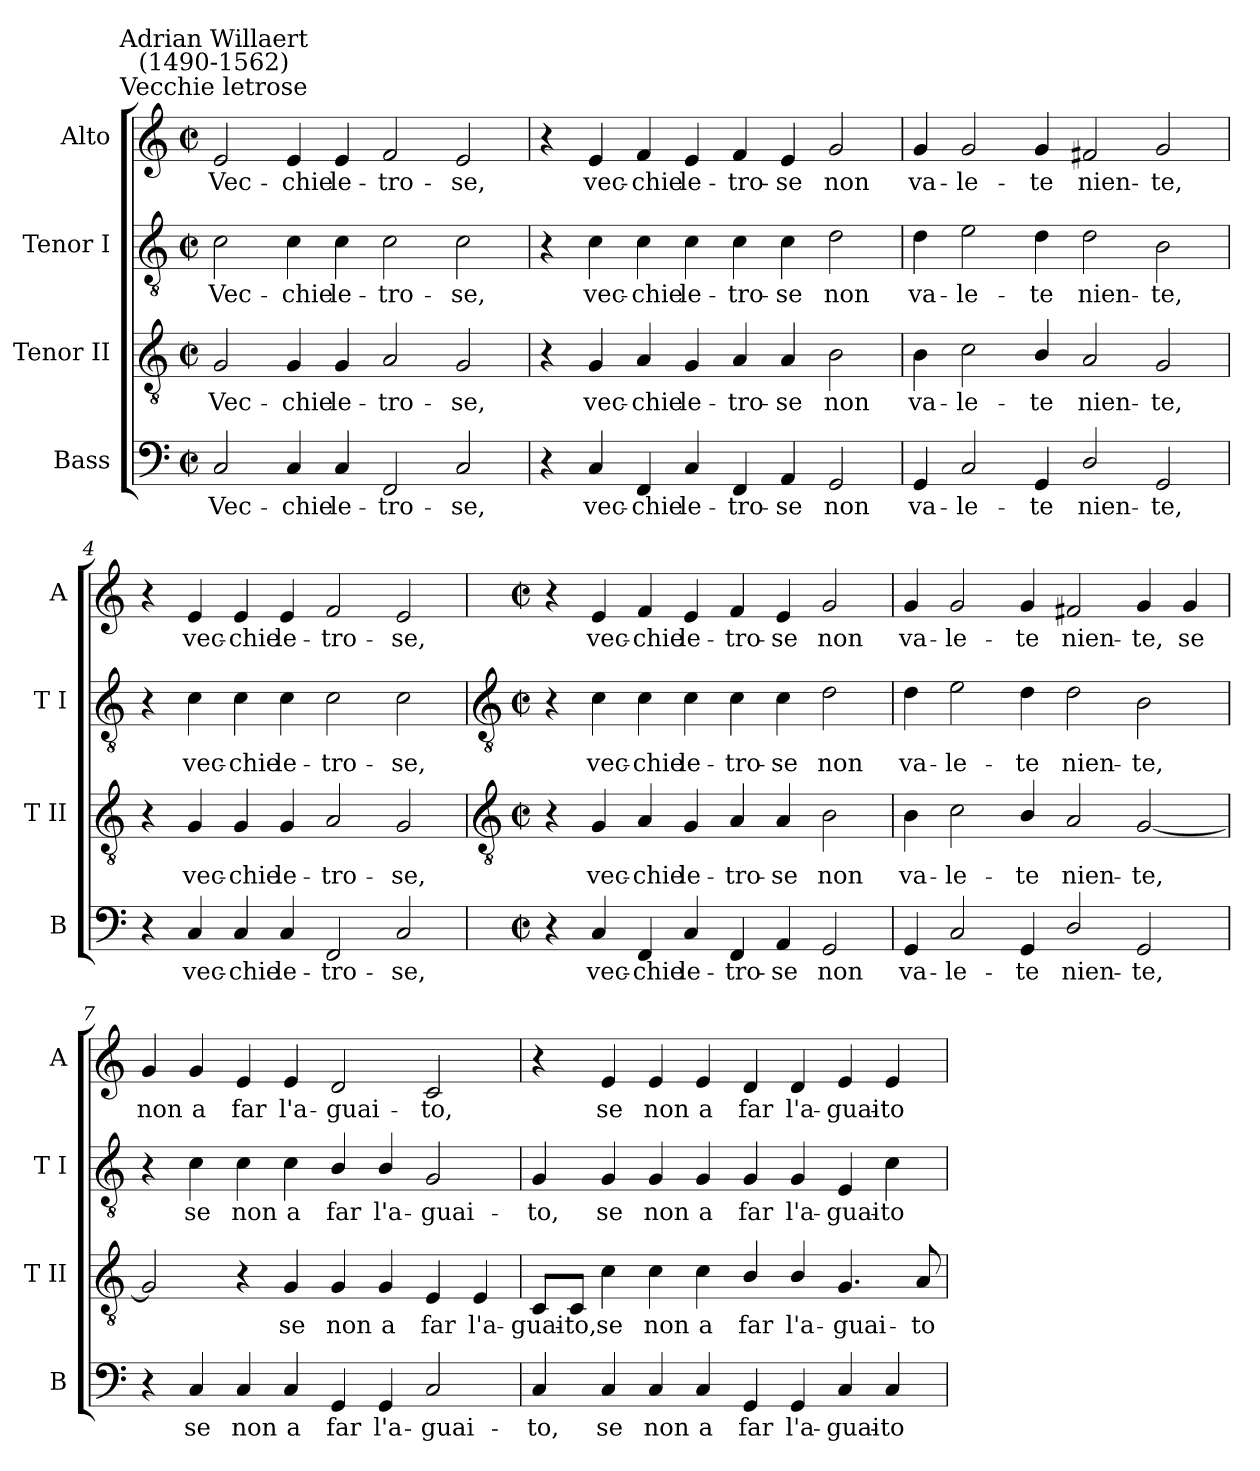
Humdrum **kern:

**kern	**text	**kern	**text	**kern	**text	**kern	**text
*part4	*part4	*part3	*part3	*part2	*part2	*part1	*part1
*staff4	*staff4	*staff3	*staff3	*staff2	*staff2	*staff1	*staff1
*I"Bass	*	*I"Tenor II	*	*I"Tenor I	*	*I"Alto	*
*I'B	*	*I'T II	*	*I'T I	*	*I'A	*
*clefF4	*	*clefGv2	*	*clefGv2	*	*clefG2	*
*k[]	*	*k[]	*	*k[]	*	*k[]	*
*C:	*	*C:	*	*C:	*	*C:	*
*M4/2	*	*M4/2	*	*M4/2	*	*M4/2	*
*met(c|)	*	*met(c|)	*	*met(c|)	*	*met(c|)	*
=1	=1	=1	=1	=1	=1	=1	=1
!	!	!	!	!	!	!LO:TX:a:cj:t=Vecchie letrose	!
!	!	!	!	!	!	!LO:TX:a:cj:t=Adrian Willaert\n(1490-1562)	!
!	!LO:LY:b	!	!LO:LY:b	!	!LO:LY:b	!	!LO:LY:b
2C	Vec-	2G	Vec-	2c	Vec-	2e	Vec-
!	!LO:LY:b	!	!LO:LY:b	!	!LO:LY:b	!	!LO:LY:b
4C	-chie	4G	-chie	4c	-chie	4e	-chie
!	!LO:LY:b	!	!LO:LY:b	!	!LO:LY:b	!	!LO:LY:b
4C	le-	4G	le-	4c	le-	4e	le-
!	!LO:LY:b	!	!LO:LY:b	!	!LO:LY:b	!	!LO:LY:b
2FF	-tro-	2A	-tro-	2c	-tro-	2f	-tro-
!	!LO:LY:b	!	!LO:LY:b	!	!LO:LY:b	!	!LO:LY:b
2C	-se,	2G	-se,	2c	-se,	2e	-se,
=2	=2	=2	=2	=2	=2	=2	=2
4r	.	4r	.	4r	.	4r	.
!	!LO:LY:b	!	!LO:LY:b	!	!LO:LY:b	!	!LO:LY:b
4C	vec-	4G	vec-	4c	vec-	4e	vec-
!	!LO:LY:b	!	!LO:LY:b	!	!LO:LY:b	!	!LO:LY:b
4FF	-chie	4A	-chie	4c	-chie	4f	-chie
!	!LO:LY:b	!	!LO:LY:b	!	!LO:LY:b	!	!LO:LY:b
4C	le-	4G	le-	4c	le-	4e	le-
!	!LO:LY:b	!	!LO:LY:b	!	!LO:LY:b	!	!LO:LY:b
4FF	-tro-	4A	-tro-	4c	-tro-	4f	-tro-
!	!LO:LY:b	!	!LO:LY:b	!	!LO:LY:b	!	!LO:LY:b
4AA	-se	4A	-se	4c	-se	4e	-se
!	!LO:LY:b	!	!LO:LY:b	!	!LO:LY:b	!	!LO:LY:b
2GG	non	2B	non	2d	non	2g	non
=3	=3	=3	=3	=3	=3	=3	=3
!	!LO:LY:b	!	!LO:LY:b	!	!LO:LY:b	!	!LO:LY:b
4GG	va-	4B	va-	4d	va-	4g	va-
!	!LO:LY:b	!	!LO:LY:b	!	!LO:LY:b	!	!LO:LY:b
2C	-le-	2c	-le-	2e	-le-	2g	-le-
!	!LO:LY:b	!	!LO:LY:b	!	!LO:LY:b	!	!LO:LY:b
4GG	-te	4B/	-te	4d	-te	4g	-te
!	!LO:LY:b	!	!LO:LY:b	!	!LO:LY:b	!	!LO:LY:b
2D/	nien-	2A	nien-	2d	nien-	2f#X	nien-
!	!LO:LY:b	!	!LO:LY:b	!	!LO:LY:b	!	!LO:LY:b
2GG	-te,	2G	-te,	2B	-te,	2g	-te,
=4	=4	=4	=4	=4	=4	=4	=4
4r	.	4r	.	4r	.	4r	.
!	!LO:LY:b	!	!LO:LY:b	!	!LO:LY:b	!	!LO:LY:b
4C	vec-	4G	vec-	4c	vec-	4e	vec-
!	!LO:LY:b	!	!LO:LY:b	!	!LO:LY:b	!	!LO:LY:b
4C	-chie	4G	-chie	4c	-chie	4e	-chie
!	!LO:LY:b	!	!LO:LY:b	!	!LO:LY:b	!	!LO:LY:b
4C	le-	4G	le-	4c	le-	4e	le-
!	!LO:LY:b	!	!LO:LY:b	!	!LO:LY:b	!	!LO:LY:b
2FF	-tro-	2A	-tro-	2c	-tro-	2f	-tro-
!	!LO:LY:b	!	!LO:LY:b	!	!LO:LY:b	!	!LO:LY:b
2C	-se,	2G	-se,	2c	-se,	2e	-se,
!!LO:LB:g=z
=5	=5	=5	=5	=5	=5	=5	=5
*	*	*clefGv2	*	*clefGv2	*	*	*
*M4/2	*	*M4/2	*	*M4/2	*	*M4/2	*
*met(c|)	*	*met(c|)	*	*met(c|)	*	*met(c|)	*
4r	.	4r	.	4r	.	4r	.
!	!LO:LY:b	!	!LO:LY:b	!	!LO:LY:b	!	!LO:LY:b
4C	vec-	4G	vec-	4c	vec-	4e	vec-
!	!LO:LY:b	!	!LO:LY:b	!	!LO:LY:b	!	!LO:LY:b
4FF	-chie	4A	-chie	4c	-chie	4f	-chie
!	!LO:LY:b	!	!LO:LY:b	!	!LO:LY:b	!	!LO:LY:b
4C	le-	4G	le-	4c	le-	4e	le-
!	!LO:LY:b	!	!LO:LY:b	!	!LO:LY:b	!	!LO:LY:b
4FF	-tro-	4A	-tro-	4c	-tro-	4f	-tro-
!	!LO:LY:b	!	!LO:LY:b	!	!LO:LY:b	!	!LO:LY:b
4AA	-se	4A	-se	4c	-se	4e	-se
!	!LO:LY:b	!	!LO:LY:b	!	!LO:LY:b	!	!LO:LY:b
2GG	non	2B	non	2d	non	2g	non
=6	=6	=6	=6	=6	=6	=6	=6
!	!LO:LY:b	!	!LO:LY:b	!	!LO:LY:b	!	!LO:LY:b
4GG	va-	4B	va-	4d	va-	4g	va-
!	!LO:LY:b	!	!LO:LY:b	!	!LO:LY:b	!	!LO:LY:b
2C	-le-	2c	-le-	2e	-le-	2g	-le-
!	!LO:LY:b	!	!LO:LY:b	!	!LO:LY:b	!	!LO:LY:b
4GG	-te	4B/	-te	4d	-te	4g	-te
!	!LO:LY:b	!	!LO:LY:b	!	!LO:LY:b	!	!LO:LY:b
2D/	nien-	2A	nien-	2d	nien-	2f#X	nien-
!	!LO:LY:b	!	!LO:LY:b	!	!LO:LY:b	!	!LO:LY:b
2GG	-te,	[2G	-te,	2B	-te,	4g	-te,
!	!	!	!	!	!	!	!LO:LY:b
.	.	.	.	.	.	4g	se
=7	=7	=7	=7	=7	=7	=7	=7
!	!	!	!	!	!	!	!LO:LY:b
4r	.	2G]	.	4r	.	4g	non
!	!LO:LY:b	!	!	!	!LO:LY:b	!	!LO:LY:b
4C	se	.	.	4c	se	4g	a
!	!LO:LY:b	!	!	!	!LO:LY:b	!	!LO:LY:b
4C	non	4r	.	4c	non	4e	far
!	!LO:LY:b	!	!LO:LY:b	!	!LO:LY:b	!	!LO:LY:b
4C	a	4G	se	4c	a	4e	l'a-
!	!LO:LY:b	!	!LO:LY:b	!	!LO:LY:b	!	!LO:LY:b
4GG	far	4G	non	4B/	far	2d	-guai-
!	!LO:LY:b	!	!LO:LY:b	!	!LO:LY:b	!	!
4GG	l'a-	4G	a	4B/	l'a-	.	.
!	!LO:LY:b	!	!LO:LY:b	!	!LO:LY:b	!	!LO:LY:b
2C	-guai-	4E	far	2G	-guai-	2c	-to,
!	!	!	!LO:LY:b	!	!	!	!
.	.	4E	l'a-	.	.	.	.
=8	=8	=8	=8	=8	=8	=8	=8
!	!LO:LY:b	!	!LO:LY:b	!	!LO:LY:b	!	!
4C	-to,	8C/L	-guai-	4G	-to,	4r	.
!	!	!	!LO:LY:b	!	!	!	!
.	.	8C/J	-to,	.	.	.	.
!	!LO:LY:b	!	!LO:LY:b	!	!LO:LY:b	!	!LO:LY:b
4C	se	4c	se	4G	se	4e	se
!	!LO:LY:b	!	!LO:LY:b	!	!LO:LY:b	!	!LO:LY:b
4C	non	4c	non	4G	non	4e	non
!	!LO:LY:b	!	!LO:LY:b	!	!LO:LY:b	!	!LO:LY:b
4C	a	4c	a	4G	a	4e	a
!	!LO:LY:b	!	!LO:LY:b	!	!LO:LY:b	!	!LO:LY:b
4GG	far	4B/	far	4G	far	4d	far
!	!LO:LY:b	!	!LO:LY:b	!	!LO:LY:b	!	!LO:LY:b
4GG	l'a-	4B/	l'a-	4G	l'a-	4d	l'a-
!	!LO:LY:b	!	!LO:LY:b	!	!LO:LY:b	!	!LO:LY:b
4C	-guai-	4.G	-guai-	4E	-guai-	4e	-guai-
!	!LO:LY:b	!	!	!	!LO:LY:b	!	!LO:LY:b
4C	-to	.	.	4c	-to	4e	-to
!	!	!	!LO:LY:b	!	!	!	!
.	.	8A	-to	.	.	.	.
=	=	=	=	=	=	=	=
*-	*-	*-	*-	*-	*-	*-	*-
